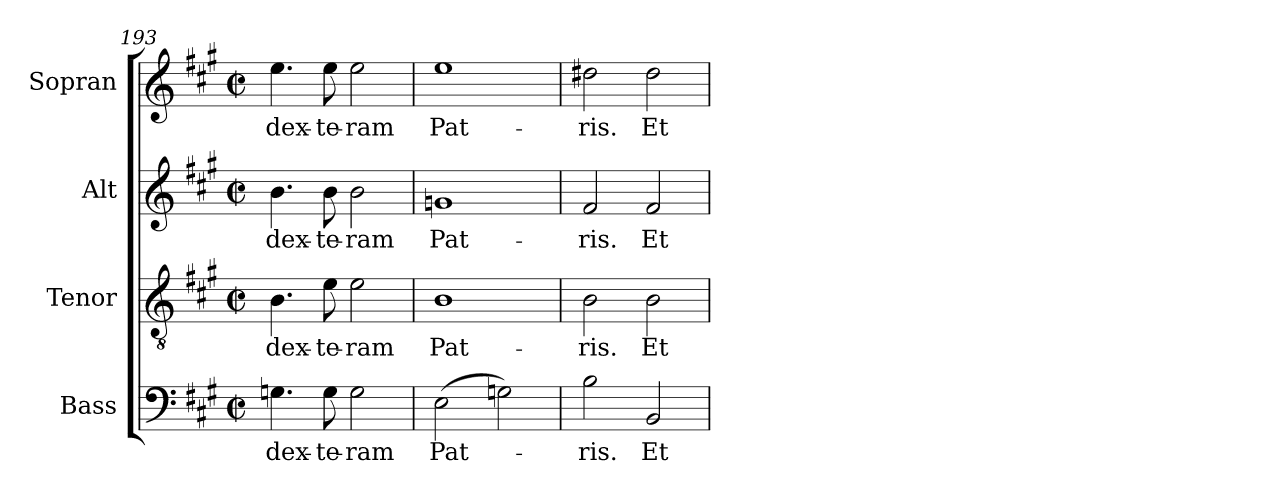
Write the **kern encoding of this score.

**kern	**text	**kern	**text	**kern	**text	**kern	**text
*part4	*part4	*part3	*part3	*part2	*part2	*part1	*part1
*staff4	*staff4	*staff3	*staff3	*staff2	*staff2	*staff1	*staff1
*I"Bass	*	*I"Tenor	*	*I"Alt	*	*I"Sopran	*
*I'B.	*	*I'T.	*	*I'A.	*	*I'S.	*
*clefF4	*	*clefGv2	*	*clefG2	*	*clefG2	*
*k[f#c#g#]	*	*k[f#c#g#]	*	*k[f#c#g#]	*	*k[f#c#g#]	*
*A:	*	*A:	*	*A:	*	*A:	*
*M2/2	*	*M2/2	*	*M2/2	*	*M2/2	*
*met(c|)	*	*met(c|)	*	*met(c|)	*	*met(c|)	*
=193	=193	=193	=193	=193	=193	=193	=193
!	!LO:LY:b	!	!LO:LY:b	!	!LO:LY:b	!	!LO:LY:b
4.Gn\	dex-	4.B\	dex-	4.b\	dex-	4.ee\	dex-
!	!LO:LY:b	!	!LO:LY:b	!	!LO:LY:b	!	!LO:LY:b
8G\	-te-	8e\	-te-	8b\	-te-	8ee\	-te-
!	!LO:LY:b	!	!LO:LY:b	!	!LO:LY:b	!	!LO:LY:b
2G\	-ram	2e\	-ram	2b\	-ram	2ee\	-ram
!!LO:LB:g=z
=194	=194	=194	=194	=194	=194	=194	=194
!	!LO:LY:b	!	!LO:LY:b	!	!LO:LY:b	!	!LO:LY:b
(>2E\	Pat-	1B	Pat-	1gn	Pat-	1ee	Pat-
2Gn\)	.	.	.	.	.	.	.
=195	=195	=195	=195	=195	=195	=195	=195
!	!LO:LY:b	!	!LO:LY:b	!	!LO:LY:b	!	!LO:LY:b
2B\	-ris.	2B\	-ris.	2f#/	-ris.	2dd#X\	-ris.
!	!LO:LY:b	!	!LO:LY:b	!	!LO:LY:b	!	!LO:LY:b
2BB/	Et	2B\	Et	2f#/	Et	2dd#\	Et
=	=	=	=	=	=	=	=
*-	*-	*-	*-	*-	*-	*-	*-
